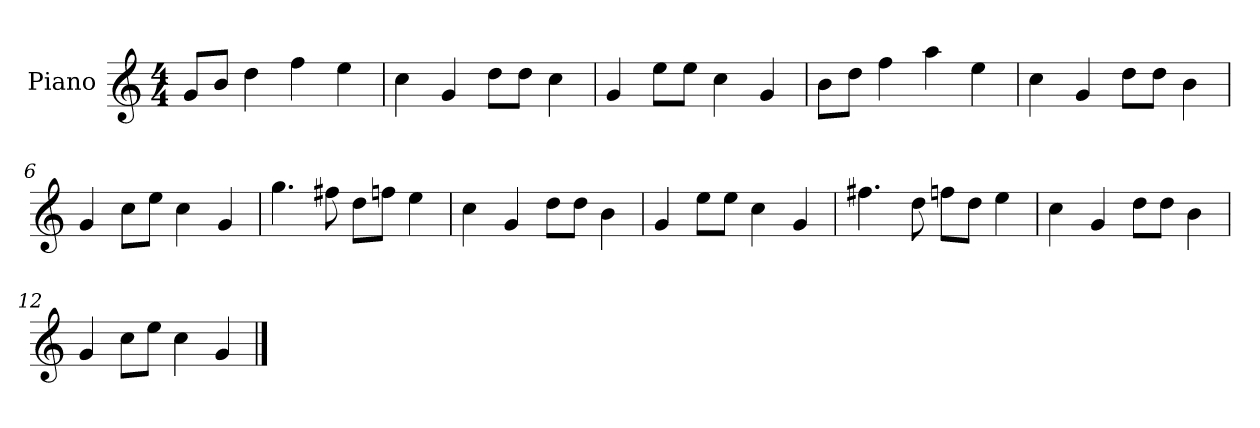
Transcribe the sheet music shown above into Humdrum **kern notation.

**kern
*part1
*staff1
*I"Piano
*I'P-no
*clefG2
*k[]
*M4/4
*MM90
=1
8g/L
8b/J
4dd\
4ff\
4ee\
=2
4cc\
4g/
8dd\L
8dd\J
4cc\
=3
4g/
8ee\L
8ee\J
4cc\
4g/
=4
8b\L
8dd\J
4ff\
4aa\
4ee\
=5
4cc\
4g/
8dd\L
8dd\J
4b\
=6
4g/
8cc\L
8ee\J
4cc\
4g/
=7
4.gg\
8ff#X\
8dd\L
8ffn\J
4ee\
!!LO:LB:g=z
=8
4cc\
4g/
8dd\L
8dd\J
4b\
=9
4g/
8ee\L
8ee\J
4cc\
4g/
=10
4.ff#X\
8dd\
8ffn\L
8dd\J
4ee\
=11
4cc\
4g/
8dd\L
8dd\J
4b\
=12
4g/
8cc\L
8ee\J
4cc\
4g/
==
*-
